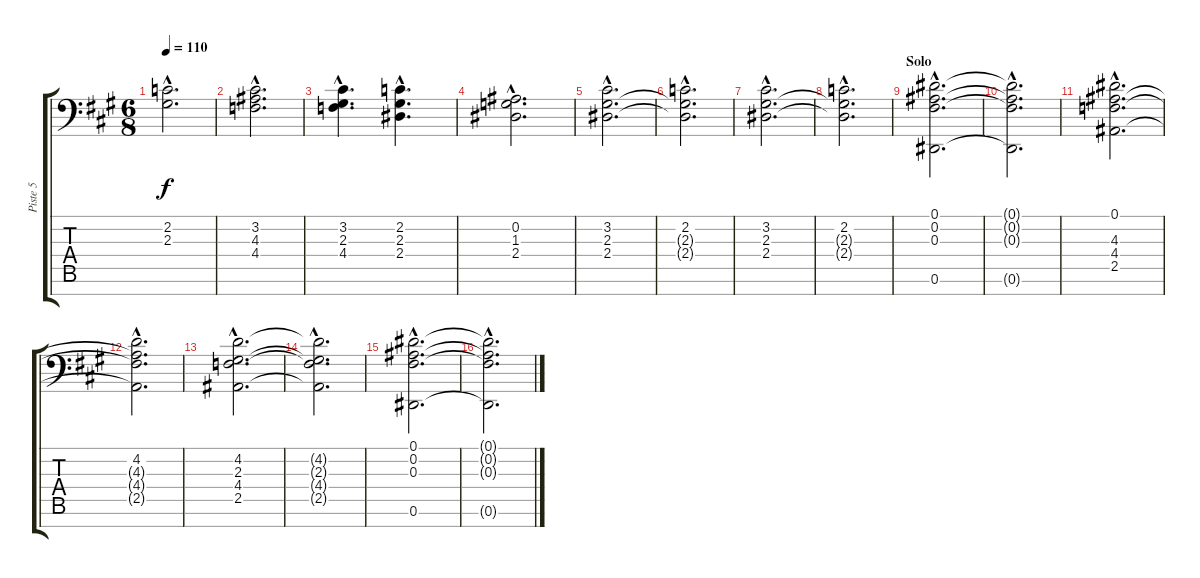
\track ("Piste 5" "Piste 5") {instrument stringensemble1}
\staff {score tabs}
\tuning (Eb4 Bb3 Gb3 Db3 Ab2 Eb2 Bb1) {hide}
\ts (6 8)
\tempo 110
\clef f4
\ks a
(2.2{hac} 2.3{hac}).2{d dy f} |
(3.2{hac} 4.3{hac} 4.4{hac}).2{d} |
(3.2{hac} 2.3{hac} 4.4{hac}).4{d} (2.2{hac} 2.3{hac} 2.4{hac}).4{d} |
(0.2{hac} 1.3{hac} 2.4{hac}).2{d} |
(3.2{hac} 2.3{hac} 2.4{hac}).2{d} |
(2.2{hac} 2.3{hac t} 2.4{hac t}).2{d} |
(3.2{hac} 2.3{hac} 2.4{hac}).2{d} |
(2.2{hac} 2.3{hac t} 2.4{hac t}).2{d} |
\section ("" "Solo")
(0.1{hac} 0.2{hac} 0.3{hac} 0.6{hac}).2{d} |
(0.1{hac t} 0.2{hac t} 0.3{hac t} 0.6{hac t}).2{d} |
(0.1{hac} 4.3{hac} 4.4{hac} 2.5{hac}).2{d} |
(4.2{hac} 4.3{hac t} 4.4{hac t} 2.5{hac t}).2{d} |
(4.2{hac} 2.3{hac} 4.4{hac} 2.5{hac}).2{d} |
(4.2{hac t} 2.3{hac t} 4.4{hac t} 2.5{hac t}).2{d} |
(0.1{hac} 0.2{hac} 0.3{hac} 0.6{hac}).2{d} |
(0.1{hac t} 0.2{hac t} 0.3{hac t} 0.6{hac t}).2{d}
